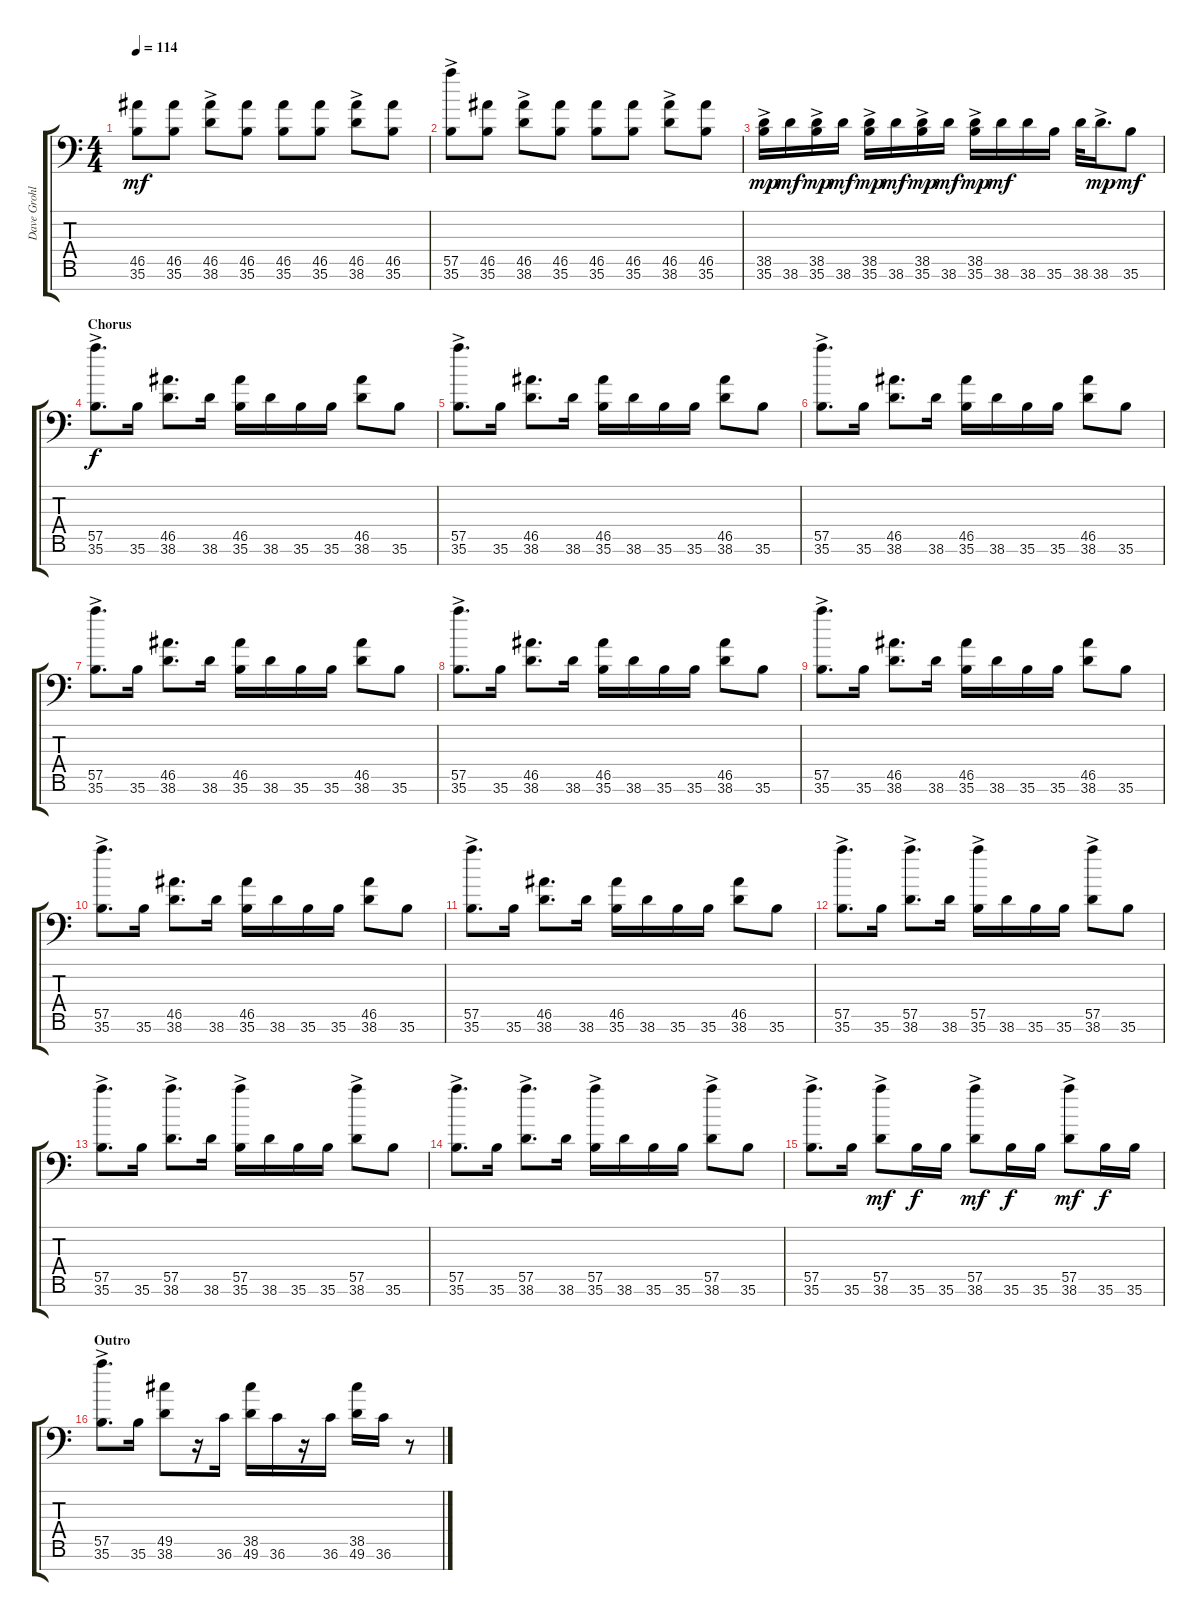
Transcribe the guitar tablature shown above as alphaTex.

\track ("Dave Grohl - Drums" "Dave Grohl") {instrument acousticgrandpiano}
\staff {score tabs}
\tuning (C-1 C-1 C-1 C-1 C-1 C-1 C-1) {hide}
\ts (4 4)
\tempo 114
\clef f4
\ks c
(46.5 35.6).8{dy mf} (46.5 35.6).8 (46.5{ac} 38.6).8 (46.5 35.6).8 (46.5 35.6).8 (46.5 35.6).8 (46.5{ac} 38.6).8 (46.5 35.6).8 |
(57.5{ac} 35.6).8 (46.5 35.6).8 (46.5{ac} 38.6).8 (46.5 35.6).8 (46.5 35.6).8 (46.5 35.6).8 (46.5{ac} 38.6).8 (46.5 35.6).8 |
(38.5{ac} 35.6{ac}).16{dy mp} 38.6.16{dy mf} (38.5{ac} 35.6{ac}).16{dy mp} 38.6.16{dy mf} (38.5{ac} 35.6{ac}).16{dy mp} 38.6.16{dy mf} (38.5{ac} 35.6{ac}).16{dy mp} 38.6.16{dy mf} (38.5{ac} 35.6{ac}).16{dy mp} 38.6.16{dy mf} 38.6.16 35.6.16 38.6.32 38.6{ac}.16{d dy mp} 35.6.8{dy mf} |
\section ("" "Chorus")
(57.5{ac} 35.6).8{d dy f} 35.6.16 (46.5 38.6).8{d} 38.6.16 (46.5 35.6).16 38.6.16 35.6.16 35.6.16 (46.5 38.6).8 35.6.8 |
(57.5{ac} 35.6).8{d} 35.6.16 (46.5 38.6).8{d} 38.6.16 (46.5 35.6).16 38.6.16 35.6.16 35.6.16 (46.5 38.6).8 35.6.8 |
(57.5{ac} 35.6).8{d} 35.6.16 (46.5 38.6).8{d} 38.6.16 (46.5 35.6).16 38.6.16 35.6.16 35.6.16 (46.5 38.6).8 35.6.8 |
(57.5{ac} 35.6).8{d} 35.6.16 (46.5 38.6).8{d} 38.6.16 (46.5 35.6).16 38.6.16 35.6.16 35.6.16 (46.5 38.6).8 35.6.8 |
(57.5{ac} 35.6).8{d} 35.6.16 (46.5 38.6).8{d} 38.6.16 (46.5 35.6).16 38.6.16 35.6.16 35.6.16 (46.5 38.6).8 35.6.8 |
(57.5{ac} 35.6).8{d} 35.6.16 (46.5 38.6).8{d} 38.6.16 (46.5 35.6).16 38.6.16 35.6.16 35.6.16 (46.5 38.6).8 35.6.8 |
(57.5{ac} 35.6).8{d} 35.6.16 (46.5 38.6).8{d} 38.6.16 (46.5 35.6).16 38.6.16 35.6.16 35.6.16 (46.5 38.6).8 35.6.8 |
(57.5{ac} 35.6).8{d} 35.6.16 (46.5 38.6).8{d} 38.6.16 (46.5 35.6).16 38.6.16 35.6.16 35.6.16 (46.5 38.6).8 35.6.8 |
(57.5{ac} 35.6).8{d} 35.6.16 (57.5{ac} 38.6).8{d} 38.6.16 (57.5{ac} 35.6).16 38.6.16 35.6.16 35.6.16 (57.5{ac} 38.6).8 35.6.8 |
(57.5{ac} 35.6).8{d} 35.6.16 (57.5{ac} 38.6).8{d} 38.6.16 (57.5{ac} 35.6).16 38.6.16 35.6.16 35.6.16 (57.5{ac} 38.6).8 35.6.8 |
(57.5{ac} 35.6).8{d} 35.6.16 (57.5{ac} 38.6).8{d} 38.6.16 (57.5{ac} 35.6).16 38.6.16 35.6.16 35.6.16 (57.5{ac} 38.6).8 35.6.8 |
(57.5{ac} 35.6).8{d} 35.6.16 (57.5{ac} 38.6{ac}).8{dy mf} 35.6.16{dy f} 35.6.16 (57.5{ac} 38.6{ac}).8{dy mf} 35.6.16{dy f} 35.6.16 (57.5{ac} 38.6{ac}).8{dy mf} 35.6.16{dy f} 35.6.16 |
\section ("" "Outro")
(57.5{ac} 35.6).8{d} 35.6.16 (49.5 38.6).8 r.16 36.6.16 (38.5 49.6).16 36.6.16 r.16 36.6.16 (38.5 49.6).16 36.6.16 r.8
